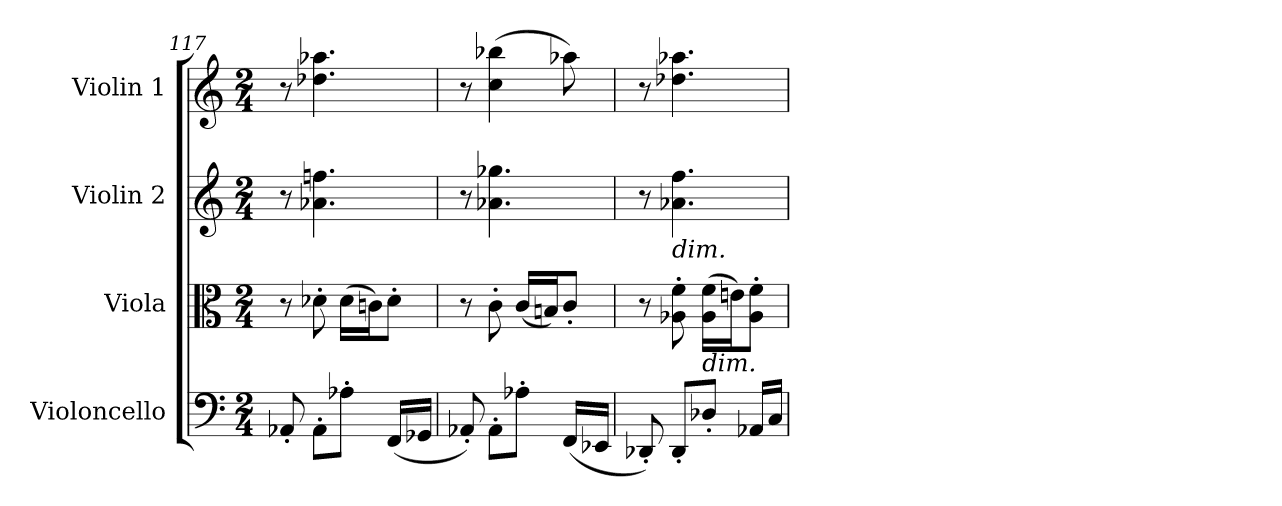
**kern	**kern	**kern	**kern
*part4	*part3	*part2	*part1
*staff4	*staff3	*staff2	*staff1
*I"Violoncello	*I"Viola	*I"Violin 2	*I"Violin 1
*I'Vc	*I'Vla	*I'Vln	*I'Vln
*clefF4	*clefC3	*clefG2	*clefG2
*k[]	*k[]	*k[]	*k[]
*M2/4	*M2/4	*M2/4	*M2/4
=117	=117	=117	=117
8AA-X'/	8r	8r	8r
8AA-'\L	8d-X'\	4.a-X\ 4.ffn\	4.dd-X\ 4.aa-X\
8A-X'\J	(16d-\LL	.	.
.	16cn\J)	.	.
(16FF/LL	8d-'\J	.	.
16GG-X/JJ	.	.	.
=118	=118	=118	=118
*	*	*^	*^
8AA-X'/)	8r	8r	8ryy	8r	8ryy
8AA-'\L	8c'\	4.a-X\ 4.gg-X\	8ryy	(4cc\ 4bb-X\	8ryy
8A-X'\J	(16c/LL	.	4ryy	.	4ryy
.	16Bn/J)	.	.	.	.
(16FF/LL	8c'/J	.	.	8aa-X\)	.
16EE-X/JJ	.	.	.	.	.
*	*	*v	*v	*	*
*	*	*	*v	*v
=119	=119	=119	=119
8DD-X'/)	8r	8r	8r
!	!	!LO:TX:b:i:t=dim.	!
8DD-'/L	8A-X\' 8f\'	4.a-X\ 4.ff\	4.dd-X\ 4.aa-X\
!	!LO:TX:b:i:t=dim.	!	!
8D-X'/J	(16A-\ 16f\LL	.	.
.	16en\J)	.	.
16AA-X/LL	8A-\' 8f\'J	.	.
16C/JJ	.	.	.
=	=	=	=
*-	*-	*-	*-
